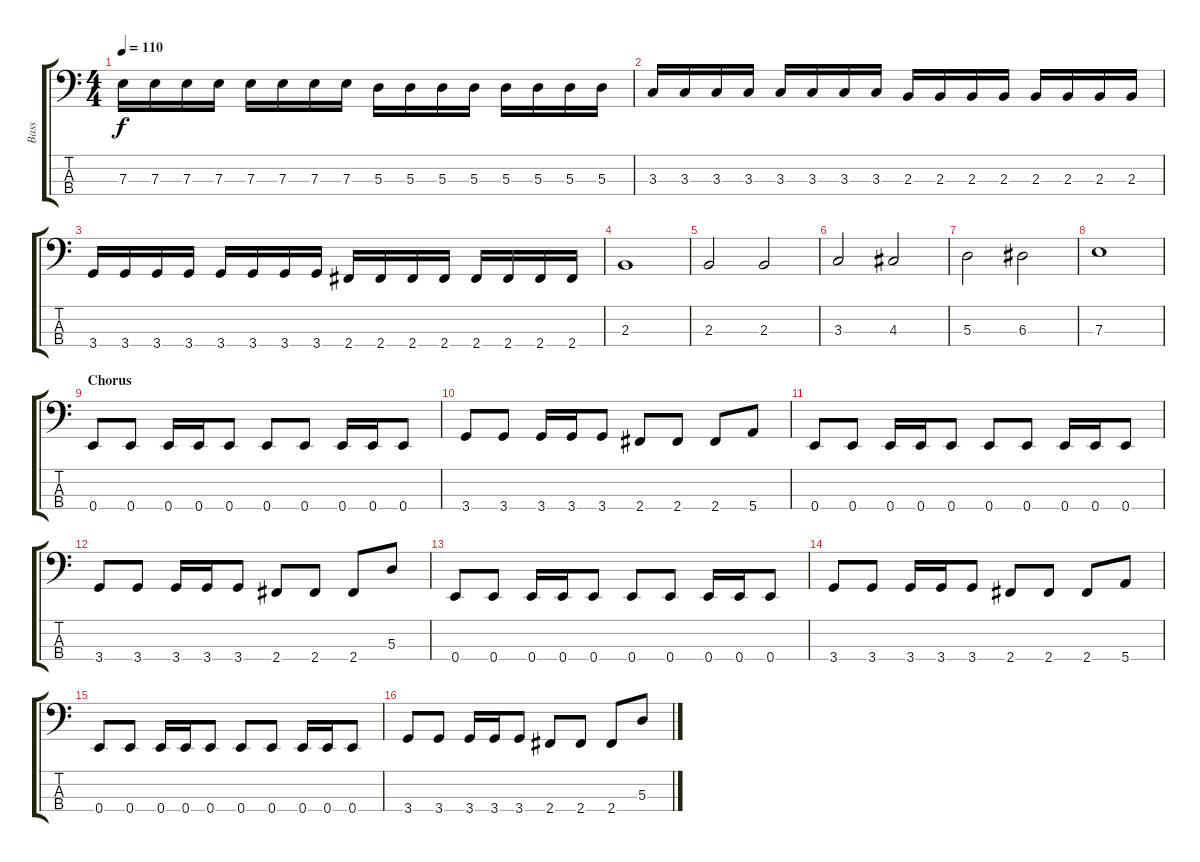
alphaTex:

\track ("Bass" "Bass") {instrument electricbassfinger}
\staff {score tabs}
\tuning (G2 D2 A1 E1) {hide}
\ts (4 4)
\tempo 110
\clef f4
\ks c
7.3.16{dy f} 7.3.16 7.3.16 7.3.16 7.3.16 7.3.16 7.3.16 7.3.16 5.3.16 5.3.16 5.3.16 5.3.16 5.3.16 5.3.16 5.3.16 5.3.16 |
3.3.16 3.3.16 3.3.16 3.3.16 3.3.16 3.3.16 3.3.16 3.3.16 2.3.16 2.3.16 2.3.16 2.3.16 2.3.16 2.3.16 2.3.16 2.3.16 |
3.4.16 3.4.16 3.4.16 3.4.16 3.4.16 3.4.16 3.4.16 3.4.16 2.4.16 2.4.16 2.4.16 2.4.16 2.4.16 2.4.16 2.4.16 2.4.16 |
2.3.1 |
2.3.2 2.3.2 |
3.3.2 4.3.2 |
5.3.2 6.3.2 |
7.3.1 |
\section ("" "Chorus")
0.4.8 0.4.8 0.4.16 0.4.16 0.4.8 0.4.8 0.4.8 0.4.16 0.4.16 0.4.8 |
3.4.8 3.4.8 3.4.16 3.4.16 3.4.8 2.4.8 2.4.8 2.4.8 5.4.8 |
0.4.8 0.4.8 0.4.16 0.4.16 0.4.8 0.4.8 0.4.8 0.4.16 0.4.16 0.4.8 |
3.4.8 3.4.8 3.4.16 3.4.16 3.4.8 2.4.8 2.4.8 2.4.8 5.3.8 |
0.4.8 0.4.8 0.4.16 0.4.16 0.4.8 0.4.8 0.4.8 0.4.16 0.4.16 0.4.8 |
3.4.8 3.4.8 3.4.16 3.4.16 3.4.8 2.4.8 2.4.8 2.4.8 5.4.8 |
0.4.8 0.4.8 0.4.16 0.4.16 0.4.8 0.4.8 0.4.8 0.4.16 0.4.16 0.4.8 |
3.4.8 3.4.8 3.4.16 3.4.16 3.4.8 2.4.8 2.4.8 2.4.8 5.3.8
